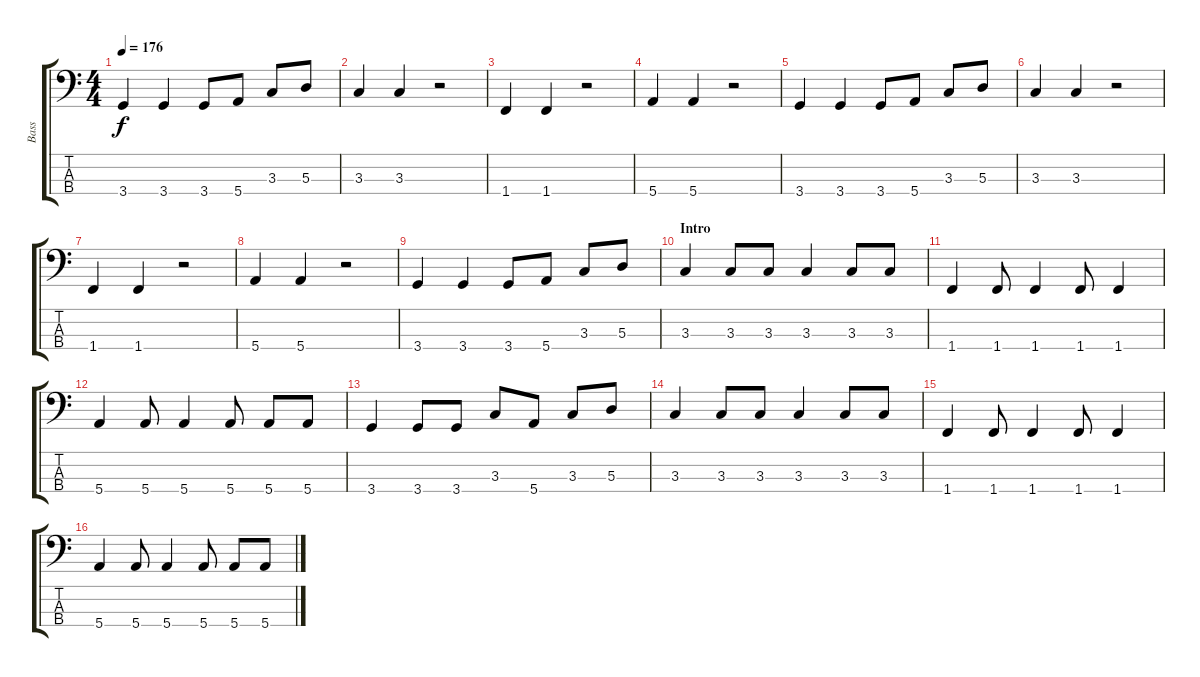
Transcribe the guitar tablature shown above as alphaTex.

\track ("Bass" "Bass") {instrument electricbasspick}
\staff {score tabs}
\tuning (G2 D2 A1 E1) {hide}
\ts (4 4)
\tempo 176
\clef f4
\ks c
3.4.4{dy f} 3.4.4 3.4.8 5.4.8 3.3.8 5.3.8 |
3.3.4 3.3.4 r.2 |
1.4.4 1.4.4 r.2 |
5.4.4 5.4.4 r.2 |
3.4.4 3.4.4 3.4.8 5.4.8 3.3.8 5.3.8 |
3.3.4 3.3.4 r.2 |
1.4.4 1.4.4 r.2 |
5.4.4 5.4.4 r.2 |
3.4.4 3.4.4 3.4.8 5.4.8 3.3.8 5.3.8 |
\section ("" "Intro")
3.3.4 3.3.8 3.3.8 3.3.4 3.3.8 3.3.8 |
1.4.4 1.4.8 1.4.4 1.4.8 1.4.4 |
5.4.4 5.4.8 5.4.4 5.4.8 5.4.8 5.4.8 |
3.4.4 3.4.8 3.4.8 3.3.8 5.4.8 3.3.8 5.3.8 |
3.3.4 3.3.8 3.3.8 3.3.4 3.3.8 3.3.8 |
1.4.4 1.4.8 1.4.4 1.4.8 1.4.4 |
5.4.4 5.4.8 5.4.4 5.4.8 5.4.8 5.4.8
